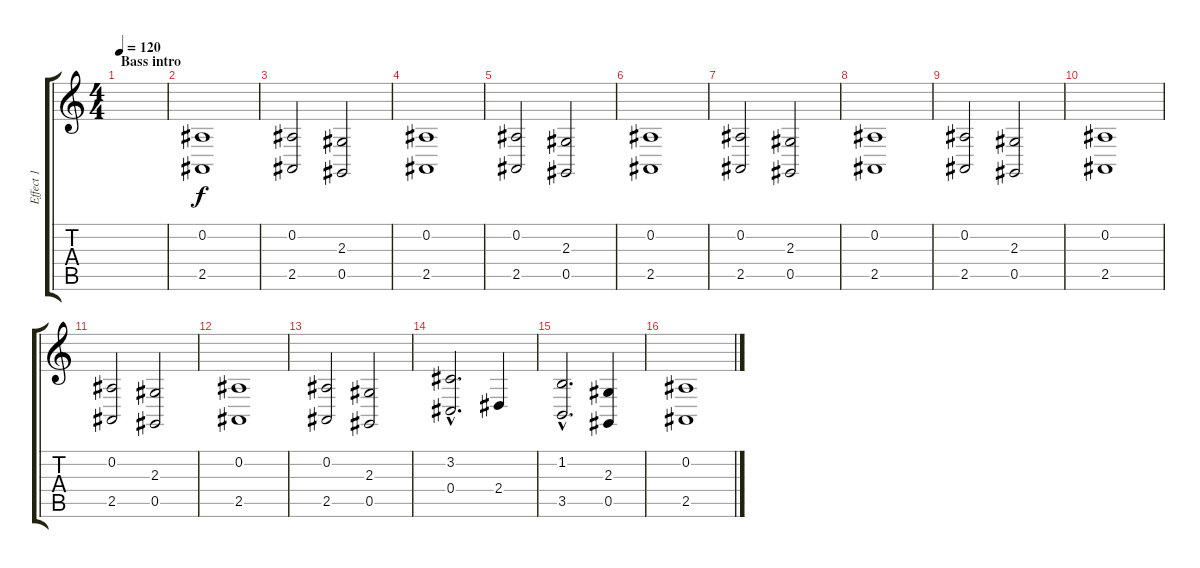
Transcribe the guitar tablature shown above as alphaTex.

\track ("Effect 1" "Effect 1") {instrument pad2warm}
\staff {score tabs}
\tuning (Eb4 Bb3 Gb3 Db3 Ab2 Db2) {hide}
\ts (4 4)
\section ("" "Bass intro")
\tempo 120
\clef g2
\ks c
|
(0.2 2.5).1{volume 16} |
(0.2 2.5).2 (2.3 0.5).2 |
(0.2 2.5).1 |
(0.2 2.5).2 (2.3 0.5).2 |
(0.2 2.5).1 |
(0.2 2.5).2 (2.3 0.5).2 |
(0.2 2.5).1 |
(0.2 2.5).2 (2.3 0.5).2 |
(0.2 2.5).1 |
(0.2 2.5).2 (2.3 0.5).2 |
(0.2 2.5).1 |
(0.2 2.5).2 (2.3 0.5).2 |
(3.2{hac} 0.4{hac}).2{d} 2.4.4 |
(1.2{hac} 3.5{hac}).2{d} (2.3 0.5).4 |
(0.2 2.5).1
